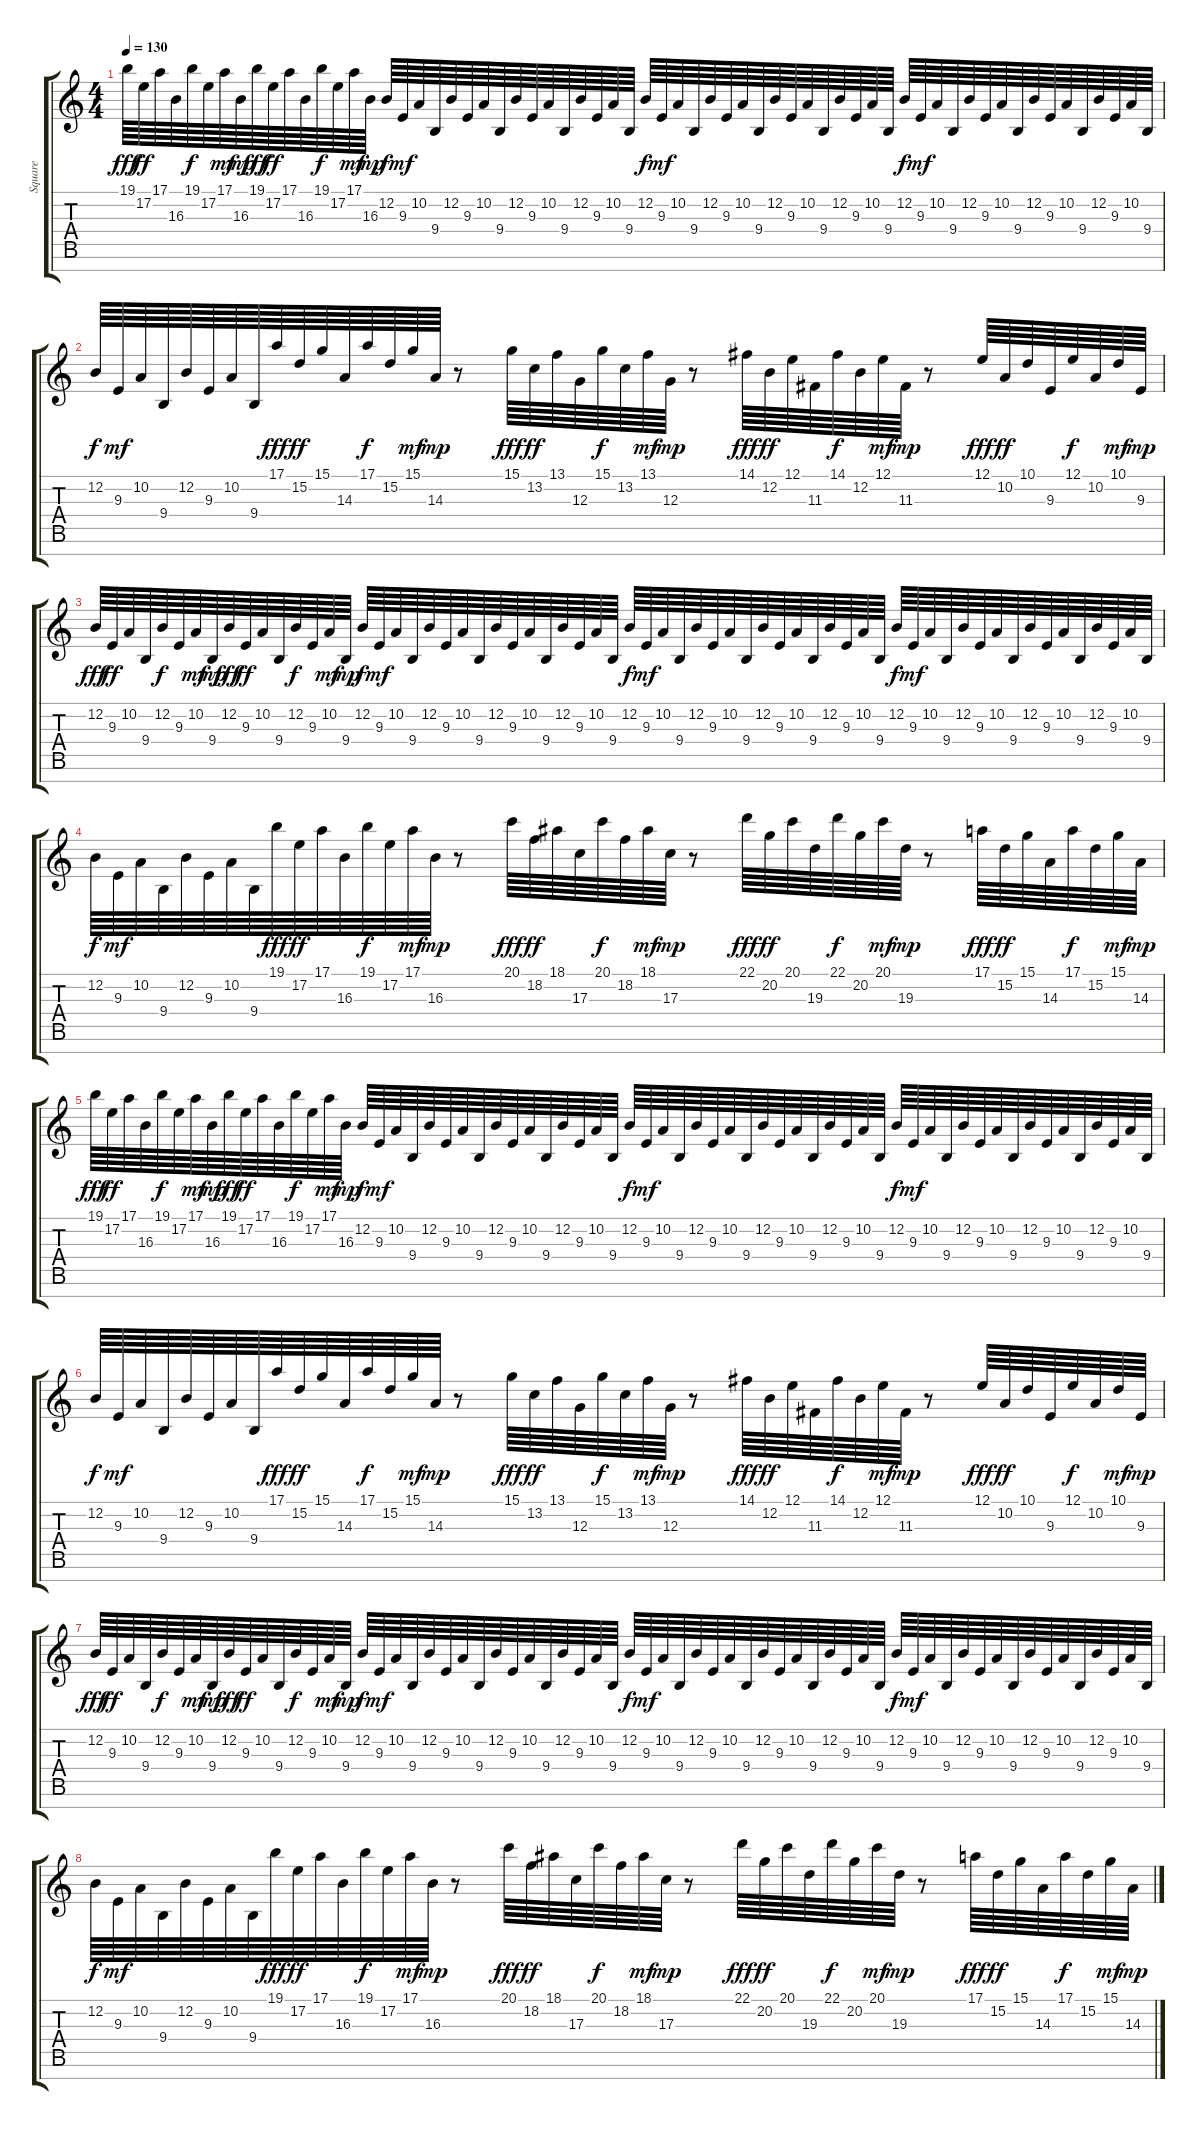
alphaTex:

\track ("Square" "Square") {instrument lead1square}
\staff {score tabs}
\tuning (E4 B3 G3 D3 A2 E2 B1) {hide}
\ts (4 4)
\tempo 130
\clef g2
\ks c
19.1.64{dy fff} 17.2.64{dy ff} 17.1.64 16.3.64 19.1.64{dy f} 17.2.64 17.1.64{dy mf} 16.3.64{dy mp} 19.1.64{dy fff} 17.2.64{dy ff} 17.1.64 16.3.64 19.1.64{dy f} 17.2.64 17.1.64{dy mf} 16.3.64{dy mp} 12.2.64{dy f} 9.3.64{dy mf} 10.2.64 9.4.64 12.2.64 9.3.64 10.2.64 9.4.64 12.2.64 9.3.64 10.2.64 9.4.64 12.2.64 9.3.64 10.2.64 9.4.64 12.2.64{dy f} 9.3.64{dy mf} 10.2.64 9.4.64 12.2.64 9.3.64 10.2.64 9.4.64 12.2.64 9.3.64 10.2.64 9.4.64 12.2.64 9.3.64 10.2.64 9.4.64 12.2.64{dy f} 9.3.64{dy mf} 10.2.64 9.4.64 12.2.64 9.3.64 10.2.64 9.4.64 12.2.64 9.3.64 10.2.64 9.4.64 12.2.64 9.3.64 10.2.64 9.4.64 |
12.2.64{dy f} 9.3.64{dy mf} 10.2.64 9.4.64 12.2.64 9.3.64 10.2.64 9.4.64 17.1.64{dy fff} 15.2.64{dy ff} 15.1.64 14.3.64 17.1.64{dy f} 15.2.64 15.1.64{dy mf} 14.3.64{dy mp} r.8 15.1.64{dy fff} 13.2.64{dy ff} 13.1.64 12.3.64 15.1.64{dy f} 13.2.64 13.1.64{dy mf} 12.3.64{dy mp} r.8 14.1.64{dy fff} 12.2.64{dy ff} 12.1.64 11.3.64 14.1.64{dy f} 12.2.64 12.1.64{dy mf} 11.3.64{dy mp} r.8 12.1.64{dy fff} 10.2.64{dy ff} 10.1.64 9.3.64 12.1.64{dy f} 10.2.64 10.1.64{dy mf} 9.3.64{dy mp} |
12.2.64{dy fff} 9.3.64{dy ff} 10.2.64 9.4.64 12.2.64{dy f} 9.3.64 10.2.64{dy mf} 9.4.64{dy mp} 12.2.64{dy fff} 9.3.64{dy ff} 10.2.64 9.4.64 12.2.64{dy f} 9.3.64 10.2.64{dy mf} 9.4.64{dy mp} 12.2.64{dy f} 9.3.64{dy mf} 10.2.64 9.4.64 12.2.64 9.3.64 10.2.64 9.4.64 12.2.64 9.3.64 10.2.64 9.4.64 12.2.64 9.3.64 10.2.64 9.4.64 12.2.64{dy f} 9.3.64{dy mf} 10.2.64 9.4.64 12.2.64 9.3.64 10.2.64 9.4.64 12.2.64 9.3.64 10.2.64 9.4.64 12.2.64 9.3.64 10.2.64 9.4.64 12.2.64{dy f} 9.3.64{dy mf} 10.2.64 9.4.64 12.2.64 9.3.64 10.2.64 9.4.64 12.2.64 9.3.64 10.2.64 9.4.64 12.2.64 9.3.64 10.2.64 9.4.64 |
12.2.64{dy f} 9.3.64{dy mf} 10.2.64 9.4.64 12.2.64 9.3.64 10.2.64 9.4.64 19.1.64{dy fff} 17.2.64{dy ff} 17.1.64 16.3.64 19.1.64{dy f} 17.2.64 17.1.64{dy mf} 16.3.64{dy mp} r.8 20.1.64{dy fff} 18.2.64{dy ff} 18.1.64 17.3.64 20.1.64{dy f} 18.2.64 18.1.64{dy mf} 17.3.64{dy mp} r.8 22.1.64{dy fff} 20.2.64{dy ff} 20.1.64 19.3.64 22.1.64{dy f} 20.2.64 20.1.64{dy mf} 19.3.64{dy mp} r.8 17.1.64{dy fff} 15.2.64{dy ff} 15.1.64 14.3.64 17.1.64{dy f} 15.2.64 15.1.64{dy mf} 14.3.64{dy mp} |
19.1.64{dy fff} 17.2.64{dy ff} 17.1.64 16.3.64 19.1.64{dy f} 17.2.64 17.1.64{dy mf} 16.3.64{dy mp} 19.1.64{dy fff} 17.2.64{dy ff} 17.1.64 16.3.64 19.1.64{dy f} 17.2.64 17.1.64{dy mf} 16.3.64{dy mp} 12.2.64{dy f} 9.3.64{dy mf} 10.2.64 9.4.64 12.2.64 9.3.64 10.2.64 9.4.64 12.2.64 9.3.64 10.2.64 9.4.64 12.2.64 9.3.64 10.2.64 9.4.64 12.2.64{dy f} 9.3.64{dy mf} 10.2.64 9.4.64 12.2.64 9.3.64 10.2.64 9.4.64 12.2.64 9.3.64 10.2.64 9.4.64 12.2.64 9.3.64 10.2.64 9.4.64 12.2.64{dy f} 9.3.64{dy mf} 10.2.64 9.4.64 12.2.64 9.3.64 10.2.64 9.4.64 12.2.64 9.3.64 10.2.64 9.4.64 12.2.64 9.3.64 10.2.64 9.4.64 |
12.2.64{dy f} 9.3.64{dy mf} 10.2.64 9.4.64 12.2.64 9.3.64 10.2.64 9.4.64 17.1.64{dy fff} 15.2.64{dy ff} 15.1.64 14.3.64 17.1.64{dy f} 15.2.64 15.1.64{dy mf} 14.3.64{dy mp} r.8 15.1.64{dy fff} 13.2.64{dy ff} 13.1.64 12.3.64 15.1.64{dy f} 13.2.64 13.1.64{dy mf} 12.3.64{dy mp} r.8 14.1.64{dy fff} 12.2.64{dy ff} 12.1.64 11.3.64 14.1.64{dy f} 12.2.64 12.1.64{dy mf} 11.3.64{dy mp} r.8 12.1.64{dy fff} 10.2.64{dy ff} 10.1.64 9.3.64 12.1.64{dy f} 10.2.64 10.1.64{dy mf} 9.3.64{dy mp} |
12.2.64{dy fff} 9.3.64{dy ff} 10.2.64 9.4.64 12.2.64{dy f} 9.3.64 10.2.64{dy mf} 9.4.64{dy mp} 12.2.64{dy fff} 9.3.64{dy ff} 10.2.64 9.4.64 12.2.64{dy f} 9.3.64 10.2.64{dy mf} 9.4.64{dy mp} 12.2.64{dy f} 9.3.64{dy mf} 10.2.64 9.4.64 12.2.64 9.3.64 10.2.64 9.4.64 12.2.64 9.3.64 10.2.64 9.4.64 12.2.64 9.3.64 10.2.64 9.4.64 12.2.64{dy f} 9.3.64{dy mf} 10.2.64 9.4.64 12.2.64 9.3.64 10.2.64 9.4.64 12.2.64 9.3.64 10.2.64 9.4.64 12.2.64 9.3.64 10.2.64 9.4.64 12.2.64{dy f} 9.3.64{dy mf} 10.2.64 9.4.64 12.2.64 9.3.64 10.2.64 9.4.64 12.2.64 9.3.64 10.2.64 9.4.64 12.2.64 9.3.64 10.2.64 9.4.64 |
12.2.64{dy f} 9.3.64{dy mf} 10.2.64 9.4.64 12.2.64 9.3.64 10.2.64 9.4.64 19.1.64{dy fff} 17.2.64{dy ff} 17.1.64 16.3.64 19.1.64{dy f} 17.2.64 17.1.64{dy mf} 16.3.64{dy mp} r.8 20.1.64{dy fff} 18.2.64{dy ff} 18.1.64 17.3.64 20.1.64{dy f} 18.2.64 18.1.64{dy mf} 17.3.64{dy mp} r.8 22.1.64{dy fff} 20.2.64{dy ff} 20.1.64 19.3.64 22.1.64{dy f} 20.2.64 20.1.64{dy mf} 19.3.64{dy mp} r.8 17.1.64{dy fff} 15.2.64{dy ff} 15.1.64 14.3.64 17.1.64{dy f} 15.2.64 15.1.64{dy mf} 14.3.64{dy mp}
